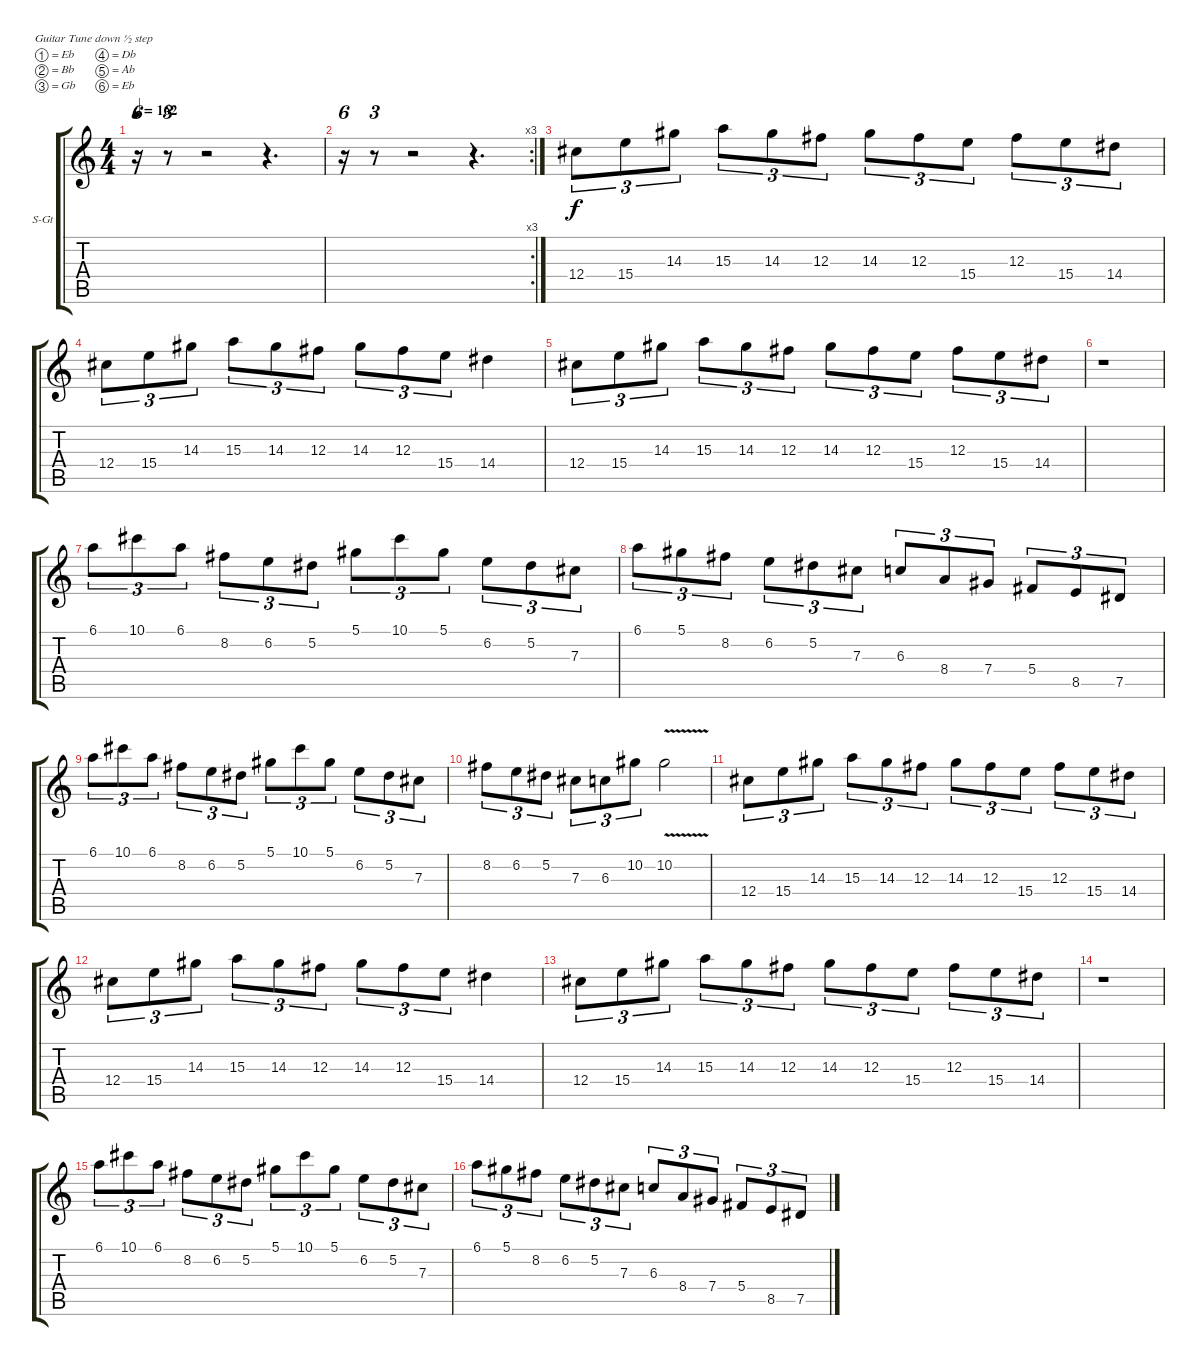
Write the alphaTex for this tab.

\bracketExtendMode groupsimilarinstruments
\firstSystemTrackNameOrientation horizontal
\otherSystemsTrackNameOrientation horizontal
\track ("Keyboards" "S-Gt") {mute instrument choiraahs}
\staff {score tabs}
\tuning (Eb4 Bb3 Gb3 Db3 Ab2 Eb2)
\displaytranspose 12
\ts (4 4)
\tempo 162
\clef g2
\ks c
r.16{tu (6 4) dy f} r.8{tu (3 2)} r.2 r.4{d} |
\rc 3
r.16{tu (6 4)} r.8{tu (3 2)} r.2 r.4{d} |
12.4.8{tu (3 2)} 15.4.8{tu (3 2)} 14.3.8{tu (3 2)} 15.3.8{tu (3 2)} 14.3.8{tu (3 2)} 12.3.8{tu (3 2)} 14.3.8{tu (3 2)} 12.3.8{tu (3 2)} 15.4.8{tu (3 2)} 12.3.8{tu (3 2)} 15.4.8{tu (3 2)} 14.4.8{tu (3 2)} |
12.4.8{tu (3 2)} 15.4.8{tu (3 2)} 14.3.8{tu (3 2)} 15.3.8{tu (3 2)} 14.3.8{tu (3 2)} 12.3.8{tu (3 2)} 14.3.8{tu (3 2)} 12.3.8{tu (3 2)} 15.4.8{tu (3 2)} 14.4.4 |
12.4.8{tu (3 2)} 15.4.8{tu (3 2)} 14.3.8{tu (3 2)} 15.3.8{tu (3 2)} 14.3.8{tu (3 2)} 12.3.8{tu (3 2)} 14.3.8{tu (3 2)} 12.3.8{tu (3 2)} 15.4.8{tu (3 2)} 12.3.8{tu (3 2)} 15.4.8{tu (3 2)} 14.4.8{tu (3 2)} |
r.1 |
6.1.8{tu (3 2)} 10.1.8{tu (3 2)} 6.1.8{tu (3 2)} 8.2.8{tu (3 2)} 6.2.8{tu (3 2)} 5.2.8{tu (3 2)} 5.1.8{tu (3 2)} 10.1.8{tu (3 2)} 5.1.8{tu (3 2)} 6.2.8{tu (3 2)} 5.2.8{tu (3 2)} 7.3.8{tu (3 2)} |
6.1.8{tu (3 2)} 5.1.8{tu (3 2)} 8.2.8{tu (3 2)} 6.2.8{tu (3 2)} 5.2.8{tu (3 2)} 7.3.8{tu (3 2)} 6.3.8{tu (3 2)} 8.4.8{tu (3 2)} 7.4.8{tu (3 2)} 5.4.8{tu (3 2)} 8.5.8{tu (3 2)} 7.5.8{tu (3 2)} |
6.1.8{tu (3 2)} 10.1.8{tu (3 2)} 6.1.8{tu (3 2)} 8.2.8{tu (3 2)} 6.2.8{tu (3 2)} 5.2.8{tu (3 2)} 5.1.8{tu (3 2)} 10.1.8{tu (3 2)} 5.1.8{tu (3 2)} 6.2.8{tu (3 2)} 5.2.8{tu (3 2)} 7.3.8{tu (3 2)} |
8.2.8{tu (3 2)} 6.2.8{tu (3 2)} 5.2.8{tu (3 2)} 7.3.8{tu (3 2)} 6.3.8{tu (3 2)} 10.2.8{tu (3 2)} 10.2{v}.2 |
12.4.8{tu (3 2)} 15.4.8{tu (3 2)} 14.3.8{tu (3 2)} 15.3.8{tu (3 2)} 14.3.8{tu (3 2)} 12.3.8{tu (3 2)} 14.3.8{tu (3 2)} 12.3.8{tu (3 2)} 15.4.8{tu (3 2)} 12.3.8{tu (3 2)} 15.4.8{tu (3 2)} 14.4.8{tu (3 2)} |
12.4.8{tu (3 2)} 15.4.8{tu (3 2)} 14.3.8{tu (3 2)} 15.3.8{tu (3 2)} 14.3.8{tu (3 2)} 12.3.8{tu (3 2)} 14.3.8{tu (3 2)} 12.3.8{tu (3 2)} 15.4.8{tu (3 2)} 14.4.4 |
12.4.8{tu (3 2)} 15.4.8{tu (3 2)} 14.3.8{tu (3 2)} 15.3.8{tu (3 2)} 14.3.8{tu (3 2)} 12.3.8{tu (3 2)} 14.3.8{tu (3 2)} 12.3.8{tu (3 2)} 15.4.8{tu (3 2)} 12.3.8{tu (3 2)} 15.4.8{tu (3 2)} 14.4.8{tu (3 2)} |
r.1 |
6.1.8{tu (3 2)} 10.1.8{tu (3 2)} 6.1.8{tu (3 2)} 8.2.8{tu (3 2)} 6.2.8{tu (3 2)} 5.2.8{tu (3 2)} 5.1.8{tu (3 2)} 10.1.8{tu (3 2)} 5.1.8{tu (3 2)} 6.2.8{tu (3 2)} 5.2.8{tu (3 2)} 7.3.8{tu (3 2)} |
6.1.8{tu (3 2)} 5.1.8{tu (3 2)} 8.2.8{tu (3 2)} 6.2.8{tu (3 2)} 5.2.8{tu (3 2)} 7.3.8{tu (3 2)} 6.3.8{tu (3 2)} 8.4.8{tu (3 2)} 7.4.8{tu (3 2)} 5.4.8{tu (3 2)} 8.5.8{tu (3 2)} 7.5.8{tu (3 2)}
